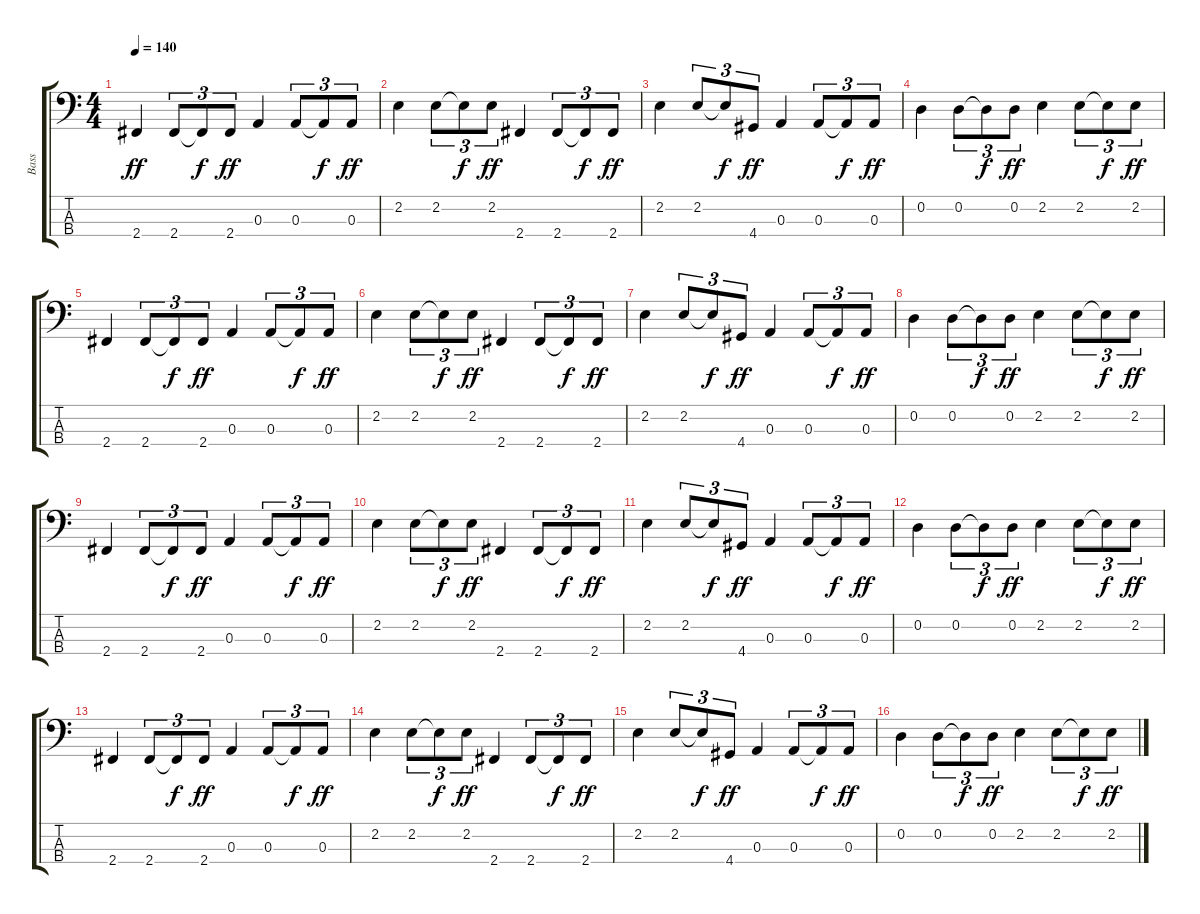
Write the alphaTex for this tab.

\track ("Bass" "Bass") {instrument electricbassfinger}
\staff {score tabs}
\tuning (G2 D2 A1 E1) {hide}
\ts (4 4)
\tempo 140
\clef f4
\ks c
2.4.4{dy ff} 2.4.8{tu (3 2)} 2.4{t}.8{tu (3 2) dy f} 2.4.8{tu (3 2) dy ff} 0.3.4 0.3.8{tu (3 2)} 0.3{t}.8{tu (3 2) dy f} 0.3.8{tu (3 2) dy ff} |
2.2.4 2.2.8{tu (3 2)} 2.2{t}.8{tu (3 2) dy f} 2.2.8{tu (3 2) dy ff} 2.4.4 2.4.8{tu (3 2)} 2.4{t}.8{tu (3 2) dy f} 2.4.8{tu (3 2) dy ff} |
2.2.4 2.2.8{tu (3 2)} 2.2{t}.8{tu (3 2) dy f} 4.4.8{tu (3 2) dy ff} 0.3.4 0.3.8{tu (3 2)} 0.3{t}.8{tu (3 2) dy f} 0.3.8{tu (3 2) dy ff} |
0.2.4 0.2.8{tu (3 2)} 0.2{t}.8{tu (3 2) dy f} 0.2.8{tu (3 2) dy ff} 2.2.4 2.2.8{tu (3 2)} 2.2{t}.8{tu (3 2) dy f} 2.2.8{tu (3 2) dy ff} |
2.4.4 2.4.8{tu (3 2)} 2.4{t}.8{tu (3 2) dy f} 2.4.8{tu (3 2) dy ff} 0.3.4 0.3.8{tu (3 2)} 0.3{t}.8{tu (3 2) dy f} 0.3.8{tu (3 2) dy ff} |
2.2.4 2.2.8{tu (3 2)} 2.2{t}.8{tu (3 2) dy f} 2.2.8{tu (3 2) dy ff} 2.4.4 2.4.8{tu (3 2)} 2.4{t}.8{tu (3 2) dy f} 2.4.8{tu (3 2) dy ff} |
2.2.4 2.2.8{tu (3 2)} 2.2{t}.8{tu (3 2) dy f} 4.4.8{tu (3 2) dy ff} 0.3.4 0.3.8{tu (3 2)} 0.3{t}.8{tu (3 2) dy f} 0.3.8{tu (3 2) dy ff} |
0.2.4 0.2.8{tu (3 2)} 0.2{t}.8{tu (3 2) dy f} 0.2.8{tu (3 2) dy ff} 2.2.4 2.2.8{tu (3 2)} 2.2{t}.8{tu (3 2) dy f} 2.2.8{tu (3 2) dy ff} |
2.4.4{volume 13} 2.4.8{tu (3 2) volume 12} 2.4{t}.8{tu (3 2) dy f} 2.4.8{tu (3 2) dy ff} 0.3.4 0.3.8{tu (3 2)} 0.3{t}.8{tu (3 2) dy f} 0.3.8{tu (3 2) dy ff} |
2.2.4 2.2.8{tu (3 2) volume 11} 2.2{t}.8{tu (3 2) dy f} 2.2.8{tu (3 2) dy ff} 2.4.4 2.4.8{tu (3 2)} 2.4{t}.8{tu (3 2) dy f} 2.4.8{tu (3 2) dy ff} |
2.2.4{volume 10} 2.2.8{tu (3 2)} 2.2{t}.8{tu (3 2) dy f} 4.4.8{tu (3 2) dy ff} 0.3.4 0.3.8{tu (3 2)} 0.3{t}.8{tu (3 2) dy f} 0.3.8{tu (3 2) dy ff} |
0.2.4 0.2.8{tu (3 2) volume 9} 0.2{t}.8{tu (3 2) dy f} 0.2.8{tu (3 2) dy ff} 2.2.4 2.2.8{tu (3 2)} 2.2{t}.8{tu (3 2) dy f} 2.2.8{tu (3 2) dy ff volume 8} |
2.4.4 2.4.8{tu (3 2)} 2.4{t}.8{tu (3 2) dy f} 2.4.8{tu (3 2) dy ff} 0.3.4 0.3.8{tu (3 2)} 0.3{t}.8{tu (3 2) dy f} 0.3.8{tu (3 2) dy ff} |
2.2.4{volume 7} 2.2.8{tu (3 2)} 2.2{t}.8{tu (3 2) dy f} 2.2.8{tu (3 2) dy ff} 2.4.4 2.4.8{tu (3 2) volume 6} 2.4{t}.8{tu (3 2) dy f} 2.4.8{tu (3 2) dy ff} |
2.2.4 2.2.8{tu (3 2)} 2.2{t}.8{tu (3 2) dy f} 4.4.8{tu (3 2) dy ff} 0.3.4 0.3.8{tu (3 2)} 0.3{t}.8{tu (3 2) dy f} 0.3.8{tu (3 2) dy ff volume 5} |
0.2.4 0.2.8{tu (3 2)} 0.2{t}.8{tu (3 2) dy f} 0.2.8{tu (3 2) dy ff} 2.2.4 2.2.8{tu (3 2) volume 4} 2.2{t}.8{tu (3 2) dy f} 2.2.8{tu (3 2) dy ff}
